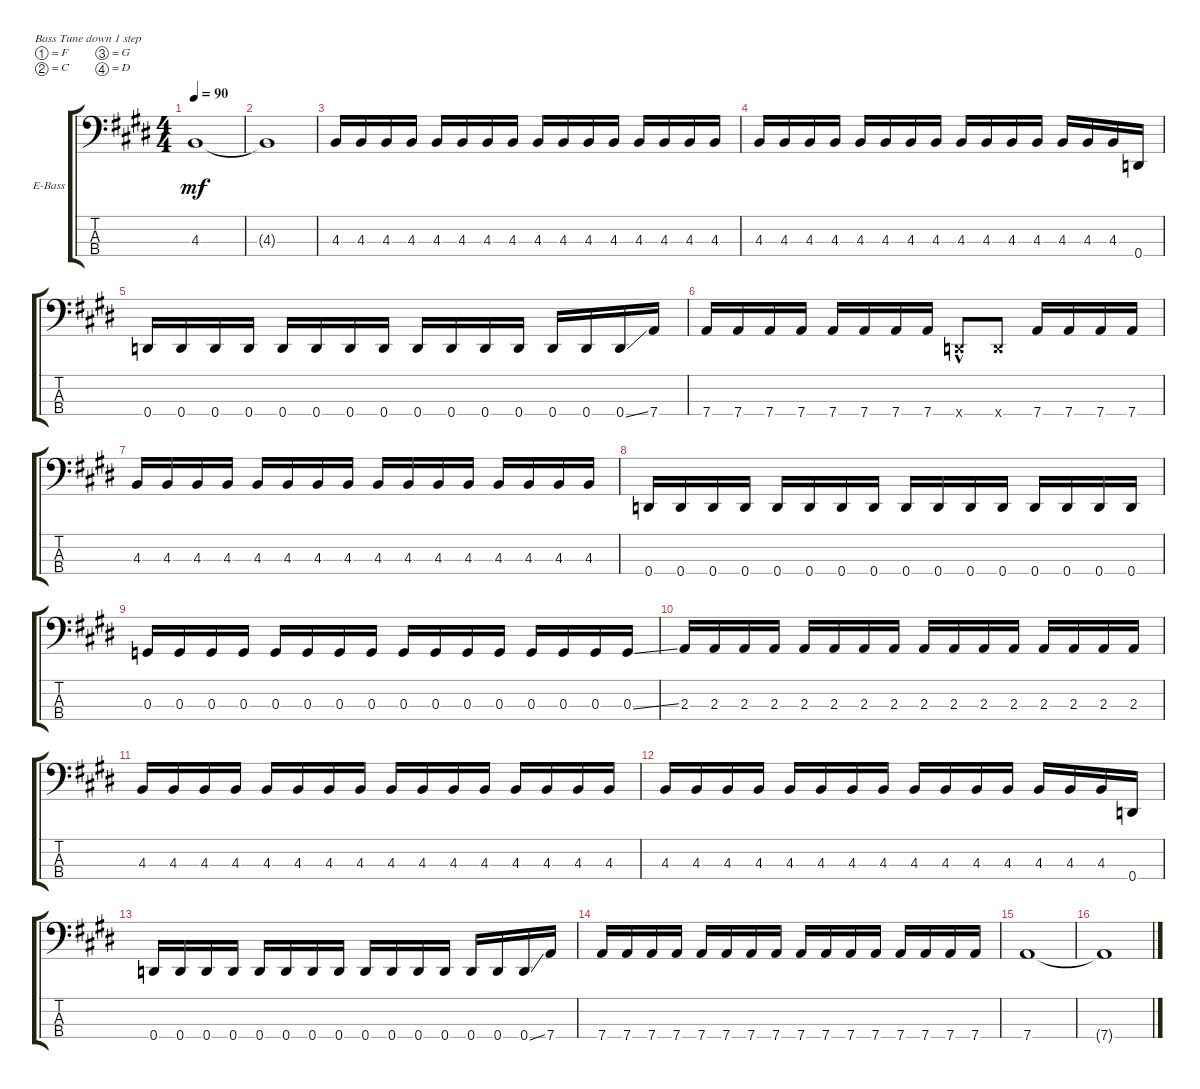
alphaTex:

\defaultSystemsLayout 4
\bracketExtendMode groupsimilarinstruments
\firstSystemTrackNameOrientation horizontal
\otherSystemsTrackNameOrientation horizontal
\track ("Electric Bass" "E-Bass") {instrument electricbassfinger}
\staff {score tabs}
\tuning (F2 C2 G1 D1)
\ts (4 4)
\tempo 90
\clef f4
\ks e
4.3.1{dy mf} |
4.3{t}.1 |
4.3.16 4.3.16 4.3.16 4.3.16 4.3.16 4.3.16 4.3.16 4.3.16 4.3.16 4.3.16 4.3.16 4.3.16 4.3.16 4.3.16 4.3.16 4.3.16 |
4.3.16 4.3.16 4.3.16 4.3.16 4.3.16 4.3.16 4.3.16 4.3.16 4.3.16 4.3.16 4.3.16 4.3.16 4.3.16 4.3.16 4.3.16 0.4.16 |
0.4.16 0.4.16 0.4.16 0.4.16 0.4.16 0.4.16 0.4.16 0.4.16 0.4.16 0.4.16 0.4.16 0.4.16 0.4.16 0.4.16 0.4{ss}.16 7.4.16 |
7.4.16 7.4.16 7.4.16 7.4.16 7.4.16 7.4.16 7.4.16 7.4.16 0.4{hac x}.8 0.4{x}.8 7.4.16 7.4.16 7.4.16 7.4.16 |
4.3.16 4.3.16 4.3.16 4.3.16 4.3.16 4.3.16 4.3.16 4.3.16 4.3.16 4.3.16 4.3.16 4.3.16 4.3.16 4.3.16 4.3.16 4.3.16 |
0.4.16 0.4.16 0.4.16 0.4.16 0.4.16 0.4.16 0.4.16 0.4.16 0.4.16 0.4.16 0.4.16 0.4.16 0.4.16 0.4.16 0.4.16 0.4.16 |
0.3.16 0.3.16 0.3.16 0.3.16 0.3.16 0.3.16 0.3.16 0.3.16 0.3.16 0.3.16 0.3.16 0.3.16 0.3.16 0.3.16 0.3.16 0.3{ss}.16 |
2.3.16 2.3.16 2.3.16 2.3.16 2.3.16 2.3.16 2.3.16 2.3.16 2.3.16 2.3.16 2.3.16 2.3.16 2.3.16 2.3.16 2.3.16 2.3.16 |
4.3.16 4.3.16 4.3.16 4.3.16 4.3.16 4.3.16 4.3.16 4.3.16 4.3.16 4.3.16 4.3.16 4.3.16 4.3.16 4.3.16 4.3.16 4.3.16 |
4.3.16 4.3.16 4.3.16 4.3.16 4.3.16 4.3.16 4.3.16 4.3.16 4.3.16 4.3.16 4.3.16 4.3.16 4.3.16 4.3.16 4.3.16 0.4.16 |
0.4.16 0.4.16 0.4.16 0.4.16 0.4.16 0.4.16 0.4.16 0.4.16 0.4.16 0.4.16 0.4.16 0.4.16 0.4.16 0.4.16 0.4{ss}.16 7.4.16 |
7.4.16 7.4.16 7.4.16 7.4.16 7.4.16 7.4.16 7.4.16 7.4.16 7.4.16 7.4.16 7.4.16 7.4.16 7.4.16 7.4.16 7.4.16 7.4.16 |
7.4.1 |
7.4{t}.1
